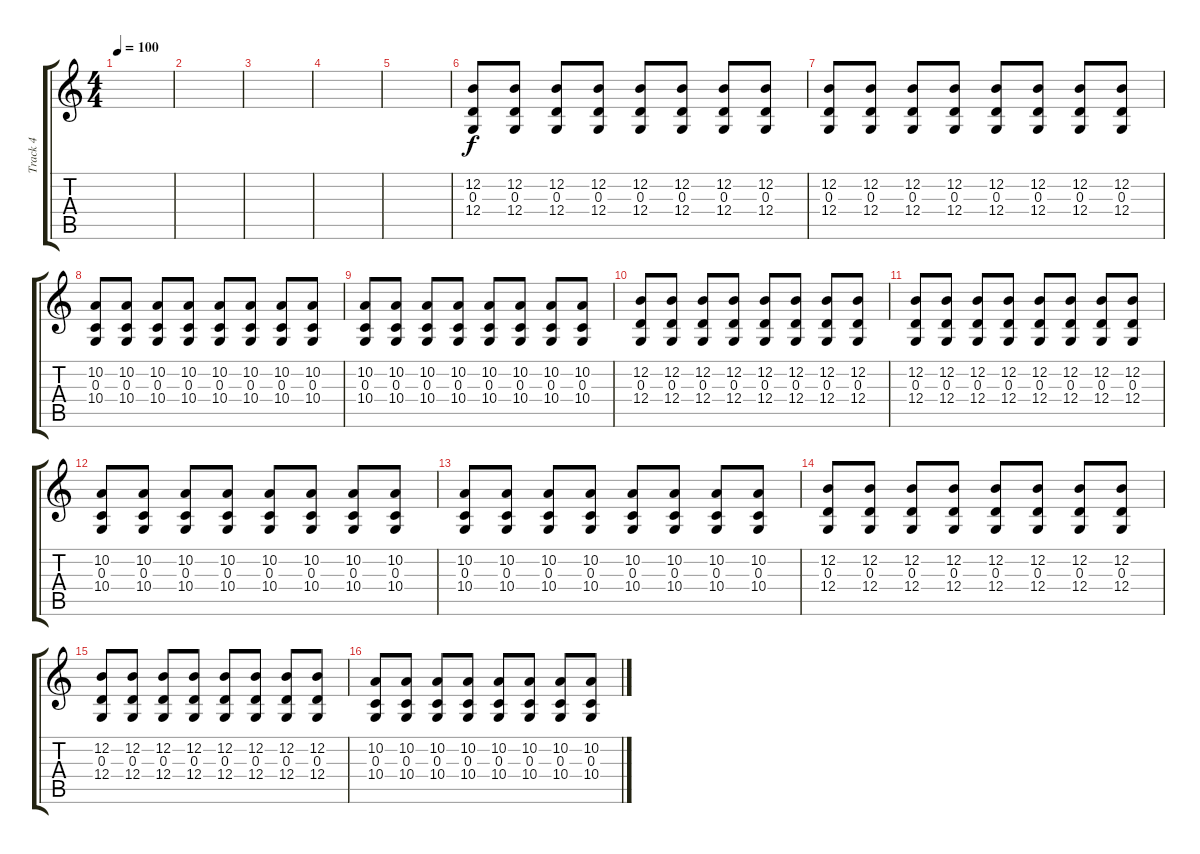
\track ("Track 4" "Track 4") {instrument pizzicatostrings}
\staff {score tabs}
\tuning (E4 B3 G3 D3 A2 E2) {hide}
\ts (4 4)
\tempo 100
\clef g2
\ks c
|
|
|
|
|
(12.2 0.3 12.4).8 (12.2 0.3 12.4).8 (12.2 0.3 12.4).8 (12.2 0.3 12.4).8 (12.2 0.3 12.4).8 (12.2 0.3 12.4).8 (12.2 0.3 12.4).8 (12.2 0.3 12.4).8 |
(12.2 0.3 12.4).8 (12.2 0.3 12.4).8 (12.2 0.3 12.4).8 (12.2 0.3 12.4).8 (12.2 0.3 12.4).8 (12.2 0.3 12.4).8 (12.2 0.3 12.4).8 (12.2 0.3 12.4).8 |
(10.2 0.3 10.4).8 (10.2 0.3 10.4).8 (10.2 0.3 10.4).8 (10.2 0.3 10.4).8 (10.2 0.3 10.4).8 (10.2 0.3 10.4).8 (10.2 0.3 10.4).8 (10.2 0.3 10.4).8 |
(10.2 0.3 10.4).8 (10.2 0.3 10.4).8 (10.2 0.3 10.4).8 (10.2 0.3 10.4).8 (10.2 0.3 10.4).8 (10.2 0.3 10.4).8 (10.2 0.3 10.4).8 (10.2 0.3 10.4).8 |
(12.2 0.3 12.4).8 (12.2 0.3 12.4).8 (12.2 0.3 12.4).8 (12.2 0.3 12.4).8 (12.2 0.3 12.4).8 (12.2 0.3 12.4).8 (12.2 0.3 12.4).8 (12.2 0.3 12.4).8 |
(12.2 0.3 12.4).8 (12.2 0.3 12.4).8 (12.2 0.3 12.4).8 (12.2 0.3 12.4).8 (12.2 0.3 12.4).8 (12.2 0.3 12.4).8 (12.2 0.3 12.4).8 (12.2 0.3 12.4).8 |
(10.2 0.3 10.4).8 (10.2 0.3 10.4).8 (10.2 0.3 10.4).8 (10.2 0.3 10.4).8 (10.2 0.3 10.4).8 (10.2 0.3 10.4).8 (10.2 0.3 10.4).8 (10.2 0.3 10.4).8 |
(10.2 0.3 10.4).8 (10.2 0.3 10.4).8 (10.2 0.3 10.4).8 (10.2 0.3 10.4).8 (10.2 0.3 10.4).8 (10.2 0.3 10.4).8 (10.2 0.3 10.4).8 (10.2 0.3 10.4).8 |
(12.2 0.3 12.4).8 (12.2 0.3 12.4).8 (12.2 0.3 12.4).8 (12.2 0.3 12.4).8 (12.2 0.3 12.4).8 (12.2 0.3 12.4).8 (12.2 0.3 12.4).8 (12.2 0.3 12.4).8 |
(12.2 0.3 12.4).8 (12.2 0.3 12.4).8 (12.2 0.3 12.4).8 (12.2 0.3 12.4).8 (12.2 0.3 12.4).8 (12.2 0.3 12.4).8 (12.2 0.3 12.4).8 (12.2 0.3 12.4).8 |
(10.2 0.3 10.4).8 (10.2 0.3 10.4).8 (10.2 0.3 10.4).8 (10.2 0.3 10.4).8 (10.2 0.3 10.4).8 (10.2 0.3 10.4).8 (10.2 0.3 10.4).8 (10.2 0.3 10.4).8
